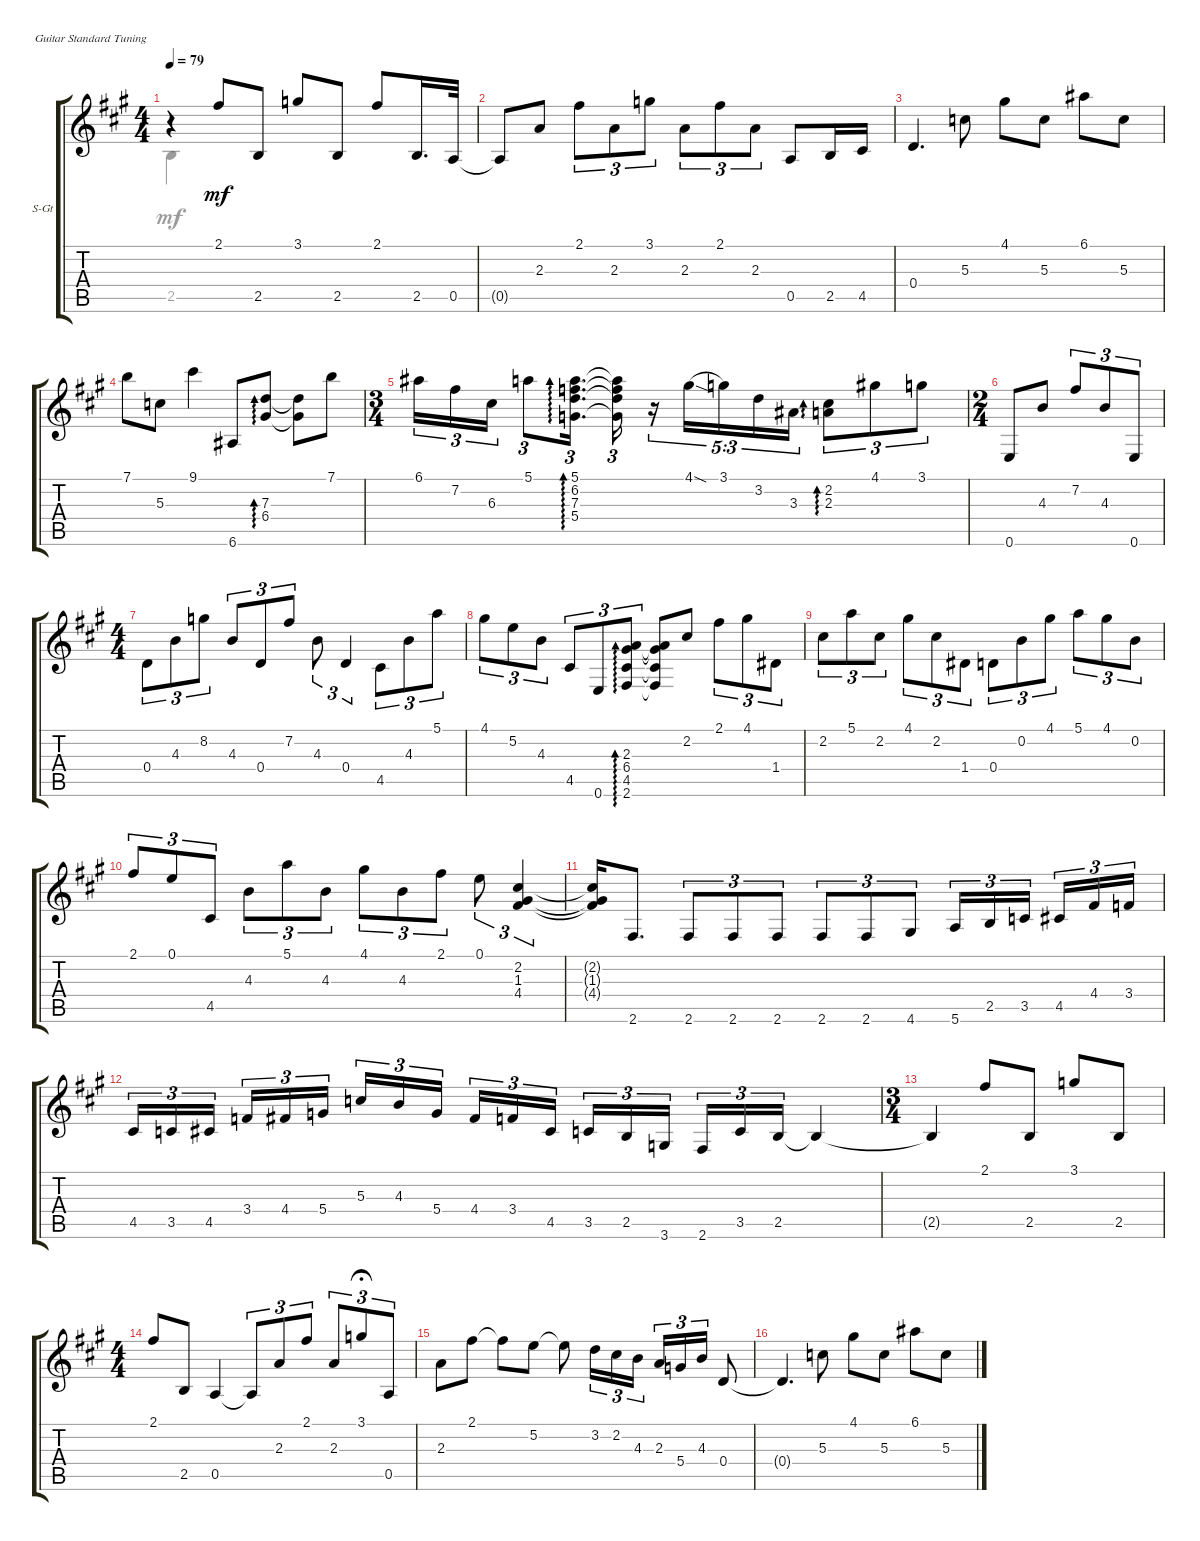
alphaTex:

\defaultSystemsLayout 4
\bracketExtendMode groupsimilarinstruments
\firstSystemTrackNameOrientation horizontal
\otherSystemsTrackNameOrientation horizontal
\track ("Steel Guitar" "S-Gt") {instrument acousticguitarsteel}
\staff {score tabs}
\tuning (E4 B3 G3 D3 A2 E2)
\voice
\ts (4 4)
\tempo 79
\clef g2
\ks a
r.4{dy mf instrument acousticguitarsteel} 2.1.8 2.5.8 3.1.8 2.5.8 2.1.8 2.5.16{d} 0.5.32 |
0.5{t}.8 2.3.8 2.1.8{tu (3 2)} 2.3.8{tu (3 2)} 3.1.8{tu (3 2)} 2.3.8{tu (3 2)} 2.1.8{tu (3 2)} 2.3.8{tu (3 2)} 0.5.8 2.5.16 4.5.16 |
0.4.4{d} 5.3.8 4.1.8 5.3.8 6.1.8 5.3.8 |
7.1.8 5.3.8 9.1.4 6.6.8 (7.3 6.4).8{ad 0} (6.4{t} 7.3{t}).8 7.1.8 |
\ts (3 4)
6.1.16{tu (3 2)} 7.2.16{tu (3 2)} 6.3.16{tu (3 2)} 5.1.8{tu (3 2)} (5.4 7.3 6.2 5.1).16{d tu (3 2) ad 0} (5.4{t} 7.3{t} 6.2{t} 5.1{t}).16{tu (3 2)} r.16{tu (5 3)} 4.1{sod}.16{tu (5 3) legatoorigin} 3.1.16{tu (5 3)} 3.2.16{tu (5 3)} 3.3.16{tu (5 3)} (2.3 2.2).8{tu (3 2) ad 0} 4.1.8{tu (3 2)} 3.1.8{tu (3 2)} |
\ts (2 4)
0.6.8 4.3.8 7.2.8{tu (3 2)} 4.3.8{tu (3 2)} 0.6.8{tu (3 2)} |
\ts (4 4)
0.4.8{tu (3 2)} 4.3.8{tu (3 2)} 8.2.8{tu (3 2)} 4.3.8{tu (3 2)} 0.4.8{tu (3 2)} 7.2.8{tu (3 2)} 4.3.8{tu (3 2)} 0.4.4{tu (3 2)} 4.5.8{tu (3 2)} 4.3.8{tu (3 2)} 5.1.8{tu (3 2)} |
4.1.8{tu (3 2)} 5.2.8{tu (3 2)} 4.3.8{tu (3 2)} 4.5.8{tu (3 2)} 0.6.8{tu (3 2)} (2.6 4.5 6.4 2.3).8{tu (3 2) ad 0} (2.6{t} 4.5{t} 6.4{t} 2.3{t}).8 2.2.8 2.1.8{tu (3 2)} 4.1.8{tu (3 2)} 1.4.8{tu (3 2)} |
2.2.8{tu (3 2)} 5.1.8{tu (3 2)} 2.2.8{tu (3 2)} 4.1.8{tu (3 2)} 2.2.8{tu (3 2)} 1.4.8{tu (3 2)} 0.4.8{tu (3 2)} 0.2.8{tu (3 2)} 4.1.8{tu (3 2)} 5.1.8{tu (3 2)} 4.1.8{tu (3 2)} 0.2.8{tu (3 2)} |
2.1.8{tu (3 2)} 0.1.8{tu (3 2)} 4.5.8{tu (3 2)} 4.3.8{tu (3 2)} 5.1.8{tu (3 2)} 4.3.8{tu (3 2)} 4.1.8{tu (3 2)} 4.3.8{tu (3 2)} 2.1.8{tu (3 2)} 0.1.8{tu (3 2)} (2.2 1.3 4.4).4{tu (3 2)} |
(2.2{t} 1.3{t} 4.4{t}).16 2.6.8{d} 2.6.8{tu (3 2)} 2.6.8{tu (3 2)} 2.6.8{tu (3 2)} 2.6.8{tu (3 2)} 2.6.8{tu (3 2)} 4.6.8{tu (3 2)} 5.6.16{tu (3 2)} 2.5.16{tu (3 2)} 3.5.16{tu (3 2)} 4.5.16{tu (3 2)} 4.4.16{tu (3 2)} 3.4.16{tu (3 2)} |
4.5.16{tu (3 2)} 3.5.16{tu (3 2)} 4.5.16{tu (3 2)} 3.4.16{tu (3 2)} 4.4.16{tu (3 2)} 5.4.16{tu (3 2)} 5.3.16{tu (3 2)} 4.3.16{tu (3 2)} 5.4.16{tu (3 2)} 4.4.16{tu (3 2)} 3.4.16{tu (3 2)} 4.5.16{tu (3 2)} 3.5.16{tu (3 2)} 2.5.16{tu (3 2)} 3.6.16{tu (3 2)} 2.6.16{tu (3 2)} 3.5.16{tu (3 2)} 2.5.16{tu (3 2)} 2.5{t}.4 |
\ts (3 4)
2.5{t}.4 2.1.8 2.5.8 3.1.8 2.5.8 |
\ts (4 4)
2.1.8 2.5.8 0.5.4 0.5{t}.8{tu (3 2)} 2.3.8{tu (3 2)} 2.1.8{tu (3 2)} 2.3.8{tu (3 2)} 3.1.8{tu (3 2) fermata (medium 0.61)} 0.5.8{tu (3 2)} |
2.3.8 2.1.8 2.1{t}.8 5.2.8 5.2{t}.8 3.2.16{tu (3 2)} 2.2.16{tu (3 2)} 4.3.16{tu (3 2)} 2.3.16{tu (3 2)} 5.4.16{tu (3 2)} 4.3.16{tu (3 2)} 0.4.8 |
0.4{t}.4{d} 5.3.8 4.1.8 5.3.8 6.1.8 5.3.8
\voice
\clef g2
\ottava regular
\simile none
\ks a
2.5.4{dy mf} |
|
|
|
|
|
|
|
|
|
|
|
|
|
|
